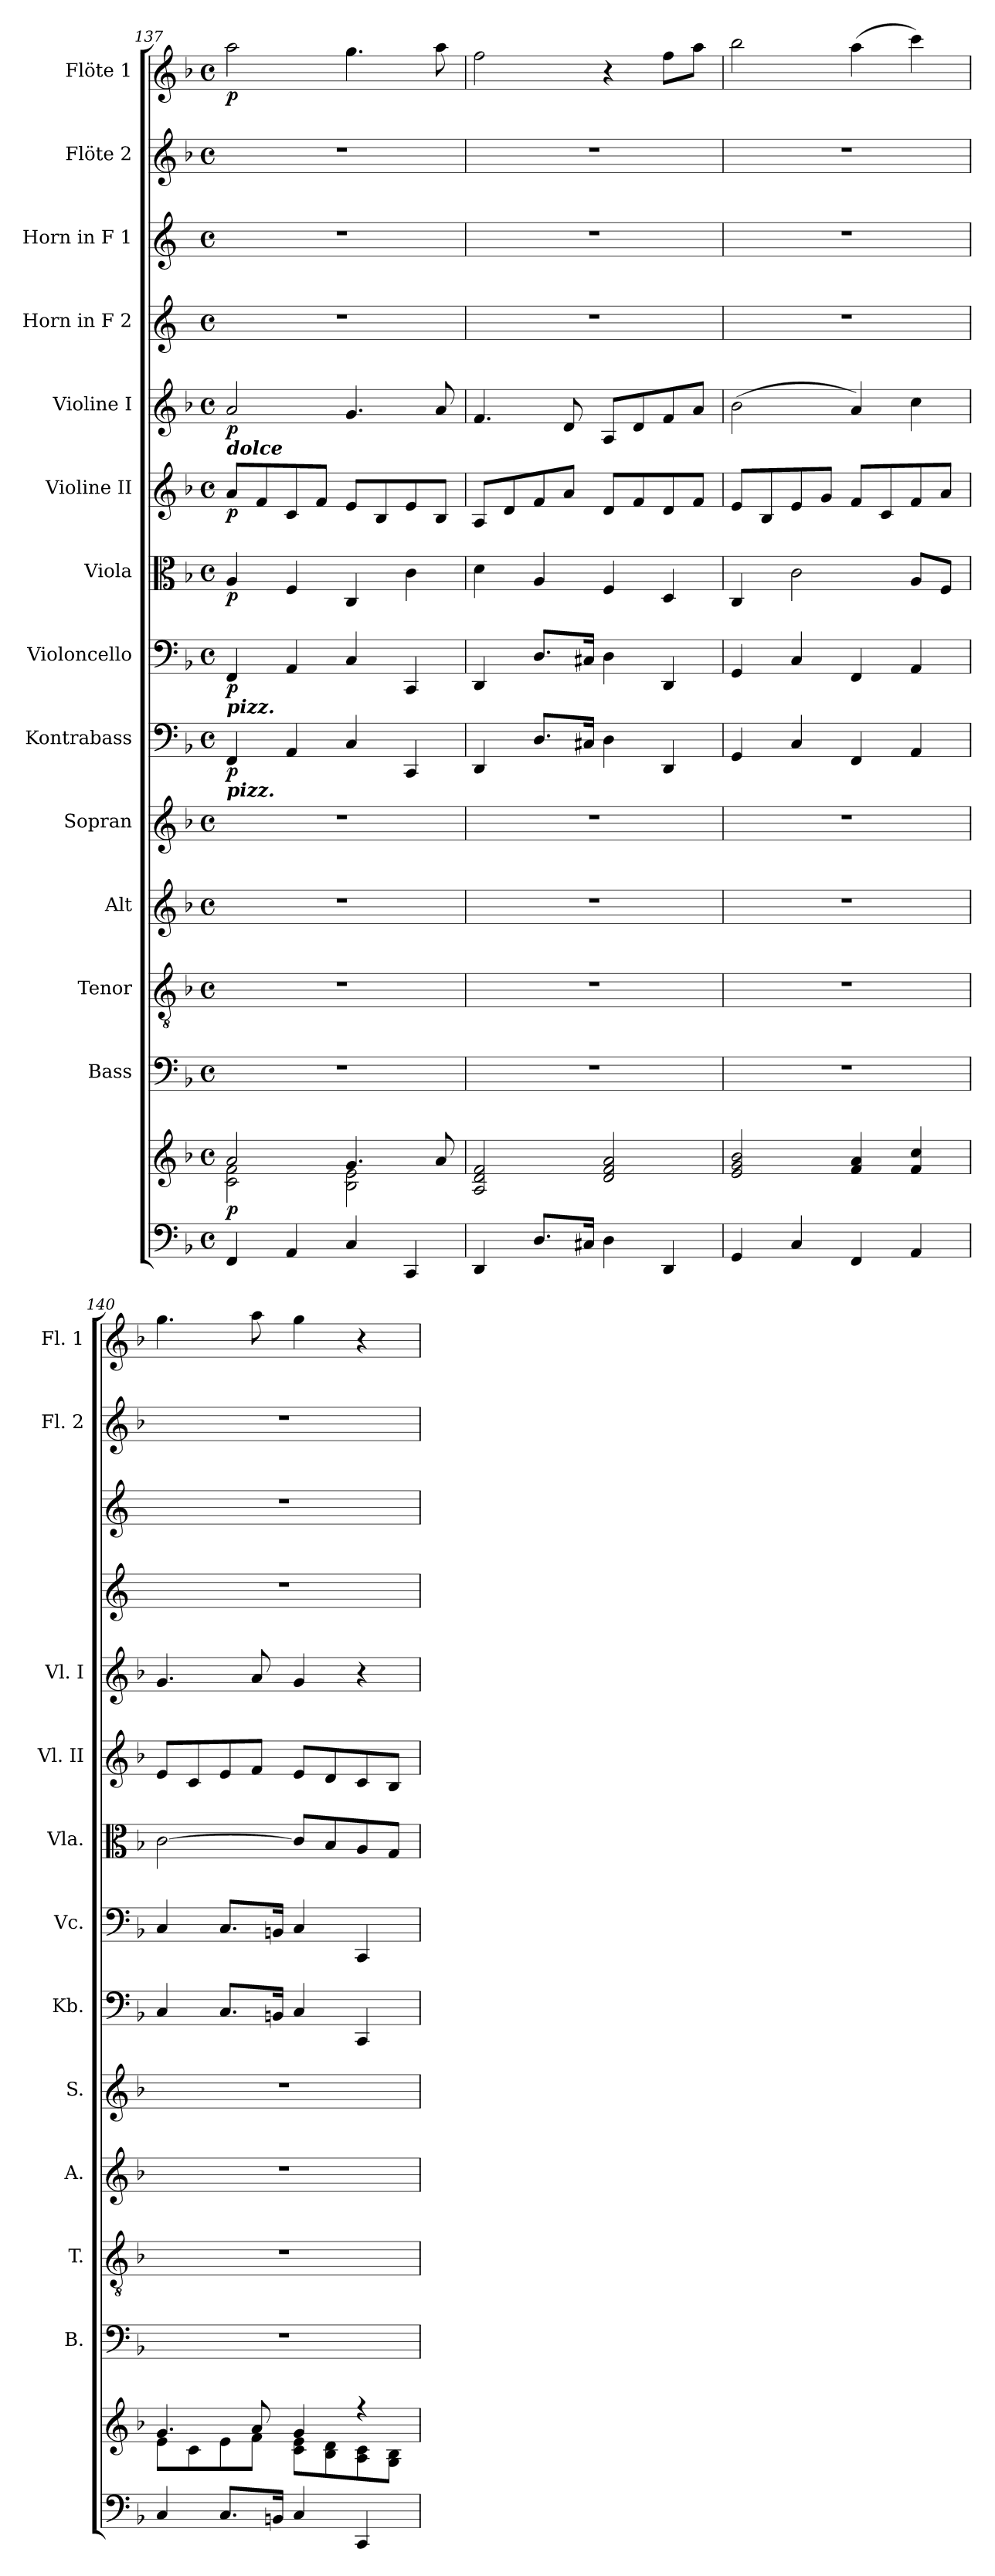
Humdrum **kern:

**kern	**kern	**dynam	**kern	**kern	**kern	**kern	**kern	**dynam	**kern	**dynam	**kern	**dynam	**kern	**dynam	**kern	**dynam	**kern	**kern	**kern	**kern	**dynam
*part14	*part14	*part14	*part13	*part12	*part11	*part10	*part9	*part9	*part8	*part8	*part7	*part7	*part6	*part6	*part5	*part5	*part4	*part3	*part2	*part1	*part1
*staff15	*staff14	*staff14/15	*staff13	*staff12	*staff11	*staff10	*staff9	*staff9	*staff8	*staff8	*staff7	*staff7	*staff6	*staff6	*staff5	*staff5	*staff4	*staff3	*staff2	*staff1	*staff1
*	*	*	*I"Bass	*I"Tenor	*I"Alt	*I"Sopran	*I"Kontrabass	*	*I"Violoncello	*	*I"Viola	*	*I"Violine II	*	*I"Violine I	*	*I"Horn in F 2	*I"Horn in F 1	*I"Flöte 2	*I"Flöte 1	*
*	*	*	*I'B.	*I'T.	*I'A.	*I'S.	*I'Kb.	*	*I'Vc.	*	*I'Vla.	*	*I'Vl. II	*	*I'Vl. I	*	*	*	*I'Fl. 2	*I'Fl. 1	*
!!LO:PB:g=z
*clefF4	*clefG2	*	*clefF4	*clefGv2	*clefG2	*clefG2	*clefF4	*	*clefF4	*	*clefC3	*	*clefG2	*	*clefG2	*	*clefG2	*clefG2	*clefG2	*clefG2	*
*	*	*	*	*	*	*	*ITrd7c12	*	*	*	*	*	*	*	*	*	*ITrd4c7	*ITrd4c7	*	*	*
*k[b-]	*k[b-]	*	*k[b-]	*k[b-]	*k[b-]	*k[b-]	*k[b-]	*	*k[b-]	*	*k[b-]	*	*k[b-]	*	*k[b-]	*	*k[b-]	*k[b-]	*k[b-]	*k[b-]	*
*F:	*F:	*	*F:	*F:	*F:	*F:	*F:	*	*F:	*	*F:	*	*F:	*	*F:	*	*F:	*F:	*F:	*F:	*
*M4/4	*M4/4	*	*M4/4	*M4/4	*M4/4	*M4/4	*M4/4	*	*M4/4	*	*M4/4	*	*M4/4	*	*M4/4	*	*M4/4	*M4/4	*M4/4	*M4/4	*
*met(c)	*met(c)	*	*met(c)	*met(c)	*met(c)	*met(c)	*met(c)	*	*met(c)	*	*met(c)	*	*met(c)	*	*met(c)	*	*met(c)	*met(c)	*met(c)	*met(c)	*
=137	=137	=137	=137	=137	=137	=137	=137	=137	=137	=137	=137	=137	=137	=137	=137	=137	=137	=137	=137	=137	=137
*	*^	*	*	*	*	*	*	*	*	*	*	*	*	*	*	*	*	*	*	*	*
!	!	!	!	!	!	!	!	!	!	!	!	!	!	!	!	!LO:TX:b:Bi:t=dolce	!	!	!	!	!	!
!	!	!	!	!	!	!	!	!	!	!LO:TX:b:Bi:t=pizz.	!	!	!	!	!	!	!	!	!	!	!	!
!	!	!	!	!	!	!	!	!LO:TX:b:Bi:t=pizz.	!	!	!	!	!	!	!	!	!	!	!	!	!	!
!	!	!	!LO:DY:b	!	!	!	!	!	!LO:DY:b	!	!LO:DY:b	!	!LO:DY:b	!	!LO:DY:b	!	!LO:DY:b	!	!	!	!	!LO:DY:b
4FF/	2a/	2c\ 2f\	p	1r	1r	1r	1r	4FFF/	p	4FF/	p	4A/	p	8a/L	p	2a/	p	1r	1r	1r	2aa\	p
.	.	.	.	.	.	.	.	.	.	.	.	.	.	8f/	.	.	.	.	.	.	.	.
4AA/	.	.	.	.	.	.	.	4AAA/	.	4AA/	.	4F/	.	8c/	.	.	.	.	.	.	.	.
.	.	.	.	.	.	.	.	.	.	.	.	.	.	8f/J	.	.	.	.	.	.	.	.
4C/	4.g/	2B-\ 2e\	.	.	.	.	.	4CC/	.	4C/	.	4C/	.	8e/L	.	4.g/	.	.	.	.	4.gg\	.
.	.	.	.	.	.	.	.	.	.	.	.	.	.	8B-/	.	.	.	.	.	.	.	.
4CC/	.	.	.	.	.	.	.	4CCC/	.	4CC/	.	4c\	.	8e/	.	.	.	.	.	.	.	.
.	8a/	.	.	.	.	.	.	.	.	.	.	.	.	8B-/J	.	8a/	.	.	.	.	8aa\	.
*	*v	*v	*	*	*	*	*	*	*	*	*	*	*	*	*	*	*	*	*	*	*	*
=138	=138	=138	=138	=138	=138	=138	=138	=138	=138	=138	=138	=138	=138	=138	=138	=138	=138	=138	=138	=138	=138
4DD/	2A/ 2d/ 2f/	.	1r	1r	1r	1r	4DDD/	.	4DD/	.	4d\	.	8A/L	.	4.f/	.	1r	1r	1r	2ff\	.
.	.	.	.	.	.	.	.	.	.	.	.	.	8d/	.	.	.	.	.	.	.	.
8.D/L	.	.	.	.	.	.	8.DD/L	.	8.D/L	.	4A/	.	8f/	.	.	.	.	.	.	.	.
.	.	.	.	.	.	.	.	.	.	.	.	.	8a/J	.	8d/	.	.	.	.	.	.
16C#X/Jk	.	.	.	.	.	.	16CC#X/Jk	.	16C#X/Jk	.	.	.	.	.	.	.	.	.	.	.	.
4D\	2d/ 2f/ 2a/	.	.	.	.	.	4DD\	.	4D\	.	4F/	.	8d/L	.	8A/L	.	.	.	.	4r	.
.	.	.	.	.	.	.	.	.	.	.	.	.	8f/	.	8d/	.	.	.	.	.	.
4DD/	.	.	.	.	.	.	4DDD/	.	4DD/	.	4D/	.	8d/	.	8f/	.	.	.	.	8ff\L	.
.	.	.	.	.	.	.	.	.	.	.	.	.	8f/J	.	8a/J	.	.	.	.	8aa\J	.
=139	=139	=139	=139	=139	=139	=139	=139	=139	=139	=139	=139	=139	=139	=139	=139	=139	=139	=139	=139	=139	=139
4GG/	2e/ 2g/ 2b-/	.	1r	1r	1r	1r	4GGG/	.	4GG/	.	4C/	.	8e/L	.	(>2b-\	.	1r	1r	1r	2bb-\	.
.	.	.	.	.	.	.	.	.	.	.	.	.	8B-/	.	.	.	.	.	.	.	.
4C/	.	.	.	.	.	.	4CC/	.	4C/	.	2c\	.	8e/	.	.	.	.	.	.	.	.
.	.	.	.	.	.	.	.	.	.	.	.	.	8g/J	.	.	.	.	.	.	.	.
4FF/	4f/ 4a/	.	.	.	.	.	4FFF/	.	4FF/	.	.	.	8f/L	.	4a/)	.	.	.	.	(>4aa\	.
.	.	.	.	.	.	.	.	.	.	.	.	.	8c/	.	.	.	.	.	.	.	.
4AA/	4f/ 4cc/	.	.	.	.	.	4AAA/	.	4AA/	.	8A/L	.	8f/	.	4cc\	.	.	.	.	4ccc\)	.
.	.	.	.	.	.	.	.	.	.	.	8F/J	.	8a/J	.	.	.	.	.	.	.	.
=140	=140	=140	=140	=140	=140	=140	=140	=140	=140	=140	=140	=140	=140	=140	=140	=140	=140	=140	=140	=140	=140
*	*^	*	*	*	*	*	*	*	*	*	*	*	*	*	*	*	*	*	*	*	*
4C/	4.g/	8e\L	.	1r	1r	1r	1r	4CC/	.	4C/	.	[2c\	.	8e/L	.	4.g/	.	1r	1r	1r	4.gg\	.
.	.	8c\	.	.	.	.	.	.	.	.	.	.	.	8c/	.	.	.	.	.	.	.	.
8.C/L	.	8e\	.	.	.	.	.	8.CC/L	.	8.C/L	.	.	.	8e/	.	.	.	.	.	.	.	.
.	8a/	8f\J	.	.	.	.	.	.	.	.	.	.	.	8f/J	.	8a/	.	.	.	.	8aa\	.
16BBn/Jk	.	.	.	.	.	.	.	16BBBn/Jk	.	16BBn/Jk	.	.	.	.	.	.	.	.	.	.	.	.
4C/	4g/	8c\ 8e\L	.	.	.	.	.	4CC/	.	4C/	.	8c/L]	.	8e/L	.	4g/	.	.	.	.	4gg\	.
.	.	8B-\ 8d\	.	.	.	.	.	.	.	.	.	8B-/	.	8d/	.	.	.	.	.	.	.	.
4CC/	4r	8A\ 8c\	.	.	.	.	.	4CCC/	.	4CC/	.	8A/	.	8c/	.	4r	.	.	.	.	4r	.
.	.	8G\ 8B-\J	.	.	.	.	.	.	.	.	.	8G/J	.	8B-/J	.	.	.	.	.	.	.	.
*	*v	*v	*	*	*	*	*	*	*	*	*	*	*	*	*	*	*	*	*	*	*	*
=	=	=	=	=	=	=	=	=	=	=	=	=	=	=	=	=	=	=	=	=	=
*-	*-	*-	*-	*-	*-	*-	*-	*-	*-	*-	*-	*-	*-	*-	*-	*-	*-	*-	*-	*-	*-
